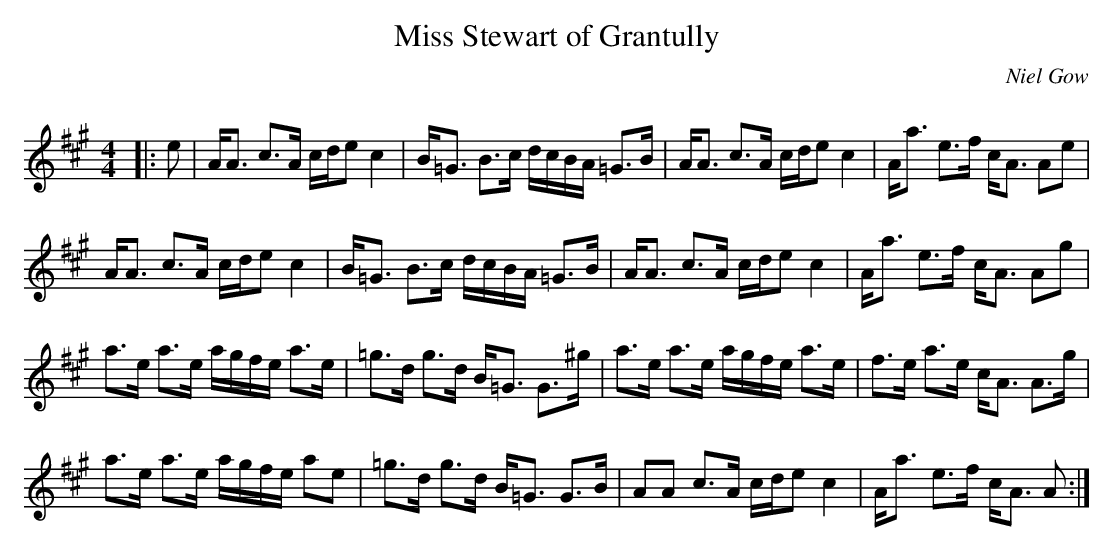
X:1
T: Miss Stewart of Grantully
C:Niel Gow
Q: 128
K:A
M:4/4
L:1/16
|:e2|AA3 c3A cde2 c4|B=G3 B3c dcBA =G3B|AA3 c3A cde2 c4|Aa3 e3f cA3 A2e2|
AA3 c3A cde2 c4|B=G3 B3c dcBA =G3B|AA3 c3A cde2 c4|Aa3 e3f cA3 A2g2|
a3e a3e agfe a3e|=g3d g3d B=G3 G3^g|a3e a3e agfe a3e|f3e a3e cA3 A3g|
a3e a3e agfe a2e2|=g3d g3d B=G3 G3B|A2A2 c3A cde2 c4|Aa3 e3f cA3 A2:|
